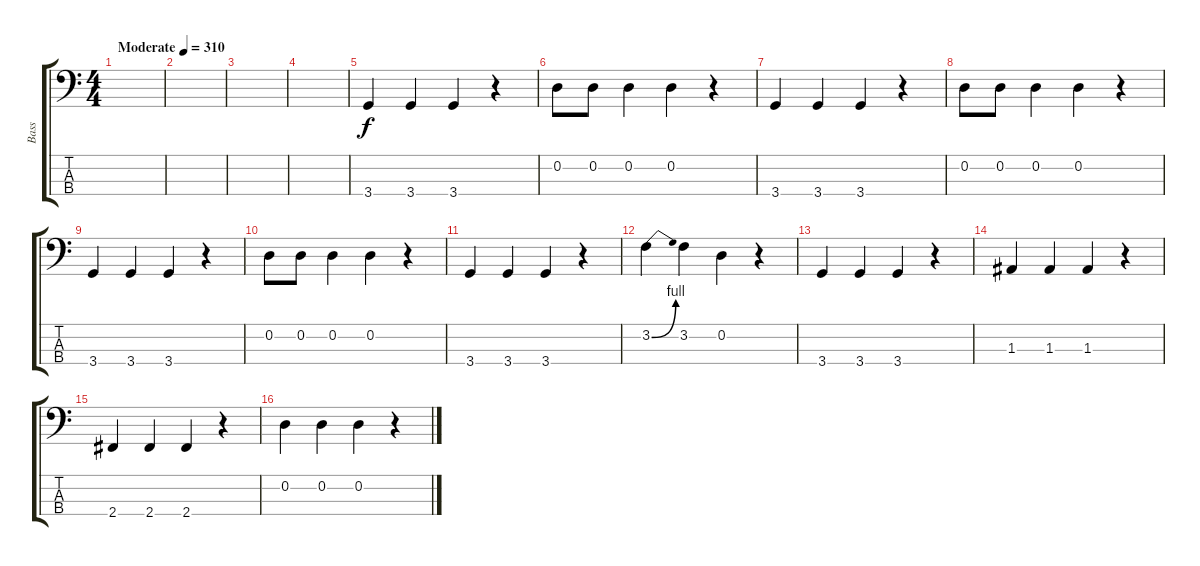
\track ("Bass" "Bass") {instrument electricbassfinger}
\staff {score tabs}
\tuning (G2 D2 A1 E1) {hide}
\ts (4 4)
\tempo (310 "Moderate")
\clef f4
\ks c
|
|
|
|
3.4.4 3.4.4 3.4.4 r.4 |
0.2.8 0.2.8 0.2.4 0.2.4 r.4 |
3.4.4 3.4.4 3.4.4 r.4 |
0.2.8 0.2.8 0.2.4 0.2.4 r.4 |
3.4.4 3.4.4 3.4.4 r.4 |
0.2.8 0.2.8 0.2.4 0.2.4 r.4 |
3.4.4 3.4.4 3.4.4 r.4 |
3.2{be (bend 0 0 60 4)}.4 3.2.4 0.2.4 r.4 |
3.4.4 3.4.4 3.4.4 r.4 |
1.3.4 1.3.4 1.3.4 r.4 |
2.4.4 2.4.4 2.4.4 r.4 |
0.2.4 0.2.4 0.2.4 r.4
